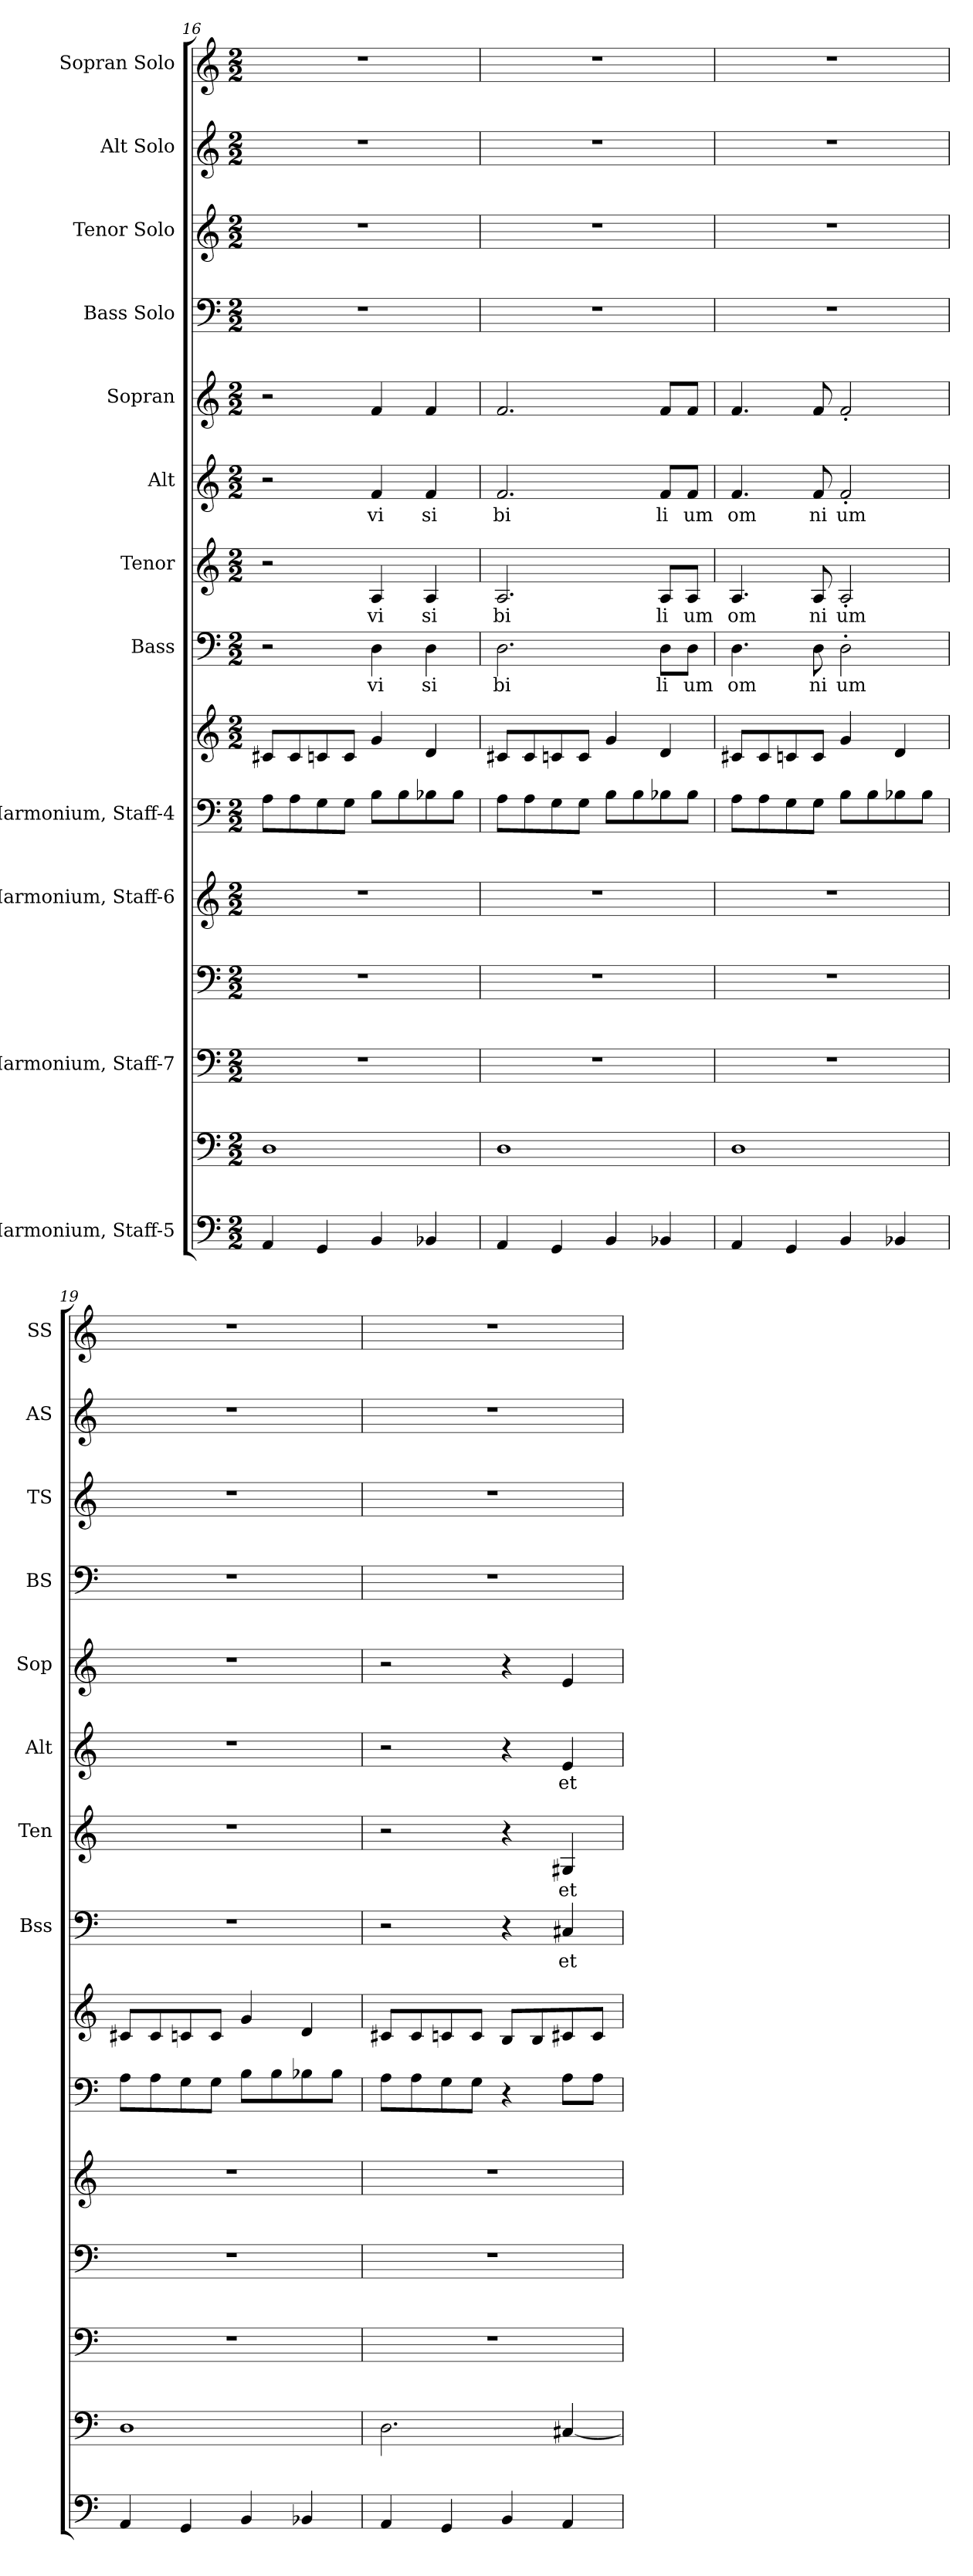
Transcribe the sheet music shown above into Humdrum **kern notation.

**kern	**kern	**kern	**kern	**kern	**kern	**kern	**kern	**text	**kern	**text	**kern	**text	**kern	**kern	**kern	**kern	**kern
*part12	*part12	*part11	*part11	*part10	*part9	*part9	*part8	*part8	*part7	*part7	*part6	*part6	*part5	*part4	*part3	*part2	*part1
*staff15	*staff14	*staff13	*staff12	*staff11	*staff10	*staff9	*staff8	*staff8	*staff7	*staff7	*staff6	*staff6	*staff5	*staff4	*staff3	*staff2	*staff1
*I"Harmonium, Staff-5	*	*I"Harmonium, Staff-7	*	*I"Harmonium, Staff-6	*I"Harmonium, Staff-4	*	*I"Bass	*	*I"Tenor	*	*I"Alt	*	*I"Sopran	*I"Bass Solo	*I"Tenor Solo	*I"Alt Solo	*I"Sopran Solo
*	*	*	*	*	*	*	*I'Bss	*	*I'Ten	*	*I'Alt	*	*I'Sop	*I'BS	*I'TS	*I'AS	*I'SS
*clefF4	*clefF4	*clefF4	*clefF4	*clefG2	*clefF4	*clefG2	*clefF4	*	*clefG2	*	*clefG2	*	*clefG2	*clefF4	*clefG2	*clefG2	*clefG2
*	*	*	*	*	*	*	*	*	*ITrd4c7	*	*ITrd2c3	*	*ITrd2c3	*	*ITrd4c7	*	*ITrd2c3
*k[]	*k[]	*k[]	*k[]	*k[]	*k[]	*k[]	*k[]	*	*k[b-]	*	*k[f#c#g#]	*	*k[f#c#g#]	*k[]	*k[b-]	*k[]	*k[f#c#g#]
*M2/2	*M2/2	*M2/2	*M2/2	*M2/2	*M2/2	*M2/2	*M2/2	*	*M2/2	*	*M2/2	*	*M2/2	*M2/2	*M2/2	*M2/2	*M2/2
=16	=16	=16	=16	=16	=16	=16	=16	=16	=16	=16	=16	=16	=16	=16	=16	=16	=16
4AA/	1D	1r	1r	1r	8A\L	8c#X/L	2r	.	2r	.	2r	.	2r	1r	1r	1r	1r
.	.	.	.	.	8A\	8c#/	.	.	.	.	.	.	.	.	.	.	.
4GG/	.	.	.	.	8G\	8cn/	.	.	.	.	.	.	.	.	.	.	.
.	.	.	.	.	8G\J	8c/J	.	.	.	.	.	.	.	.	.	.	.
4BB/	.	.	.	.	8B\L	4g/	4D\	vi	4D/	vi	4d/	vi	4d/	.	.	.	.
.	.	.	.	.	8B\	.	.	.	.	.	.	.	.	.	.	.	.
4BB-X/	.	.	.	.	8B-X\	4d/	4D\	si	4D/	si	4d/	si	4d/	.	.	.	.
.	.	.	.	.	8B-\J	.	.	.	.	.	.	.	.	.	.	.	.
=17	=17	=17	=17	=17	=17	=17	=17	=17	=17	=17	=17	=17	=17	=17	=17	=17	=17
4AA/	1D	1r	1r	1r	8A\L	8c#X/L	2.D\	bi	2.D/	bi	2.d/	bi	2.d/	1r	1r	1r	1r
.	.	.	.	.	8A\	8c#/	.	.	.	.	.	.	.	.	.	.	.
4GG/	.	.	.	.	8G\	8cn/	.	.	.	.	.	.	.	.	.	.	.
.	.	.	.	.	8G\J	8c/J	.	.	.	.	.	.	.	.	.	.	.
4BB/	.	.	.	.	8B\L	4g/	.	.	.	.	.	.	.	.	.	.	.
.	.	.	.	.	8B\	.	.	.	.	.	.	.	.	.	.	.	.
4BB-X/	.	.	.	.	8B-X\	4d/	8D\L	li	8D/L	li	8d/L	li	8d/L	.	.	.	.
.	.	.	.	.	8B-\J	.	8D\J	um	8D/J	um	8d/J	um	8d/J	.	.	.	.
=18	=18	=18	=18	=18	=18	=18	=18	=18	=18	=18	=18	=18	=18	=18	=18	=18	=18
4AA/	1D	1r	1r	1r	8A\L	8c#X/L	4.D\	om	4.D/	om	4.d/	om	4.d/	1r	1r	1r	1r
.	.	.	.	.	8A\	8c#/	.	.	.	.	.	.	.	.	.	.	.
4GG/	.	.	.	.	8G\	8cn/	.	.	.	.	.	.	.	.	.	.	.
.	.	.	.	.	8G\J	8c/J	8D\	ni	8D/	ni	8d/	ni	8d/	.	.	.	.
4BB/	.	.	.	.	8B\L	4g/	2D'\	um	2D'/	um	2d'/	um	2d'/	.	.	.	.
.	.	.	.	.	8B\	.	.	.	.	.	.	.	.	.	.	.	.
4BB-X/	.	.	.	.	8B-X\	4d/	.	.	.	.	.	.	.	.	.	.	.
.	.	.	.	.	8B-\J	.	.	.	.	.	.	.	.	.	.	.	.
!!LO:PB:g=z
=19	=19	=19	=19	=19	=19	=19	=19	=19	=19	=19	=19	=19	=19	=19	=19	=19	=19
4AA/	1D	1r	1r	1r	8A\L	8c#X/L	1r	.	1r	.	1r	.	1r	1r	1r	1r	1r
.	.	.	.	.	8A\	8c#/	.	.	.	.	.	.	.	.	.	.	.
4GG/	.	.	.	.	8G\	8cn/	.	.	.	.	.	.	.	.	.	.	.
.	.	.	.	.	8G\J	8c/J	.	.	.	.	.	.	.	.	.	.	.
4BB/	.	.	.	.	8B\L	4g/	.	.	.	.	.	.	.	.	.	.	.
.	.	.	.	.	8B\	.	.	.	.	.	.	.	.	.	.	.	.
4BB-X/	.	.	.	.	8B-X\	4d/	.	.	.	.	.	.	.	.	.	.	.
.	.	.	.	.	8B-\J	.	.	.	.	.	.	.	.	.	.	.	.
=20	=20	=20	=20	=20	=20	=20	=20	=20	=20	=20	=20	=20	=20	=20	=20	=20	=20
4AA/	2.D\	1r	1r	1r	8A\L	8c#X/L	2r	.	2r	.	2r	.	2r	1r	1r	1r	1r
.	.	.	.	.	8A\	8c#/	.	.	.	.	.	.	.	.	.	.	.
4GG/	.	.	.	.	8G\	8cn/	.	.	.	.	.	.	.	.	.	.	.
.	.	.	.	.	8G\J	8c/J	.	.	.	.	.	.	.	.	.	.	.
4BB/	.	.	.	.	4r	8B/L	4r	.	4r	.	4r	.	4r	.	.	.	.
.	.	.	.	.	.	8B/	.	.	.	.	.	.	.	.	.	.	.
4AA/	[4C#X/	.	.	.	8A\L	8c#X/	4C#X/	et	4C#X/	et	4c#/	et	4c#/	.	.	.	.
.	.	.	.	.	8A\J	8c#/J	.	.	.	.	.	.	.	.	.	.	.
=	=	=	=	=	=	=	=	=	=	=	=	=	=	=	=	=	=
*-	*-	*-	*-	*-	*-	*-	*-	*-	*-	*-	*-	*-	*-	*-	*-	*-	*-
